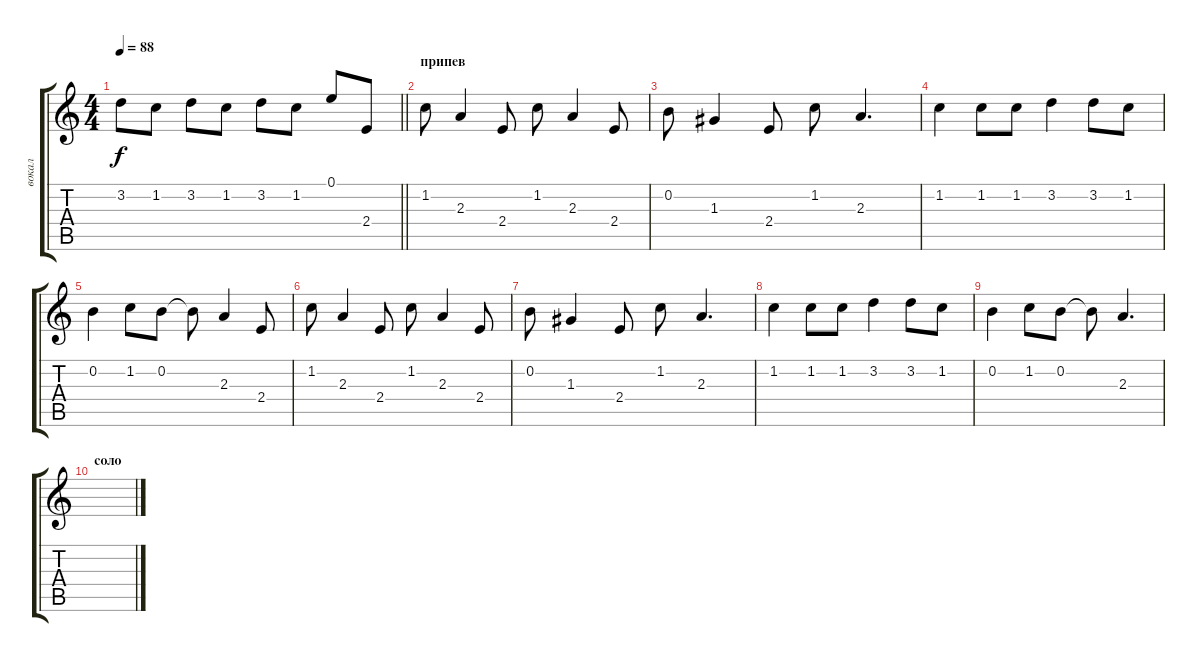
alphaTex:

\track ("вокал" "вокал") {instrument acousticguitarsteel}
\staff {score tabs}
\tuning (E4 B3 G3 D3 A2 E2) {hide}
\ts (4 4)
\tempo 88
\clef g2
\barLineRight lightlight
\ks c
3.2.8{dy f} 1.2.8 3.2.8 1.2.8 3.2.8 1.2.8 0.1.8 2.4.8 |
\section ("" "припев")
1.2.8 2.3.4 2.4.8 1.2.8 2.3.4 2.4.8 |
0.2.8 1.3.4 2.4.8 1.2.8 2.3.4{d} |
1.2.4 1.2.8 1.2.8 3.2.4 3.2.8 1.2.8 |
0.2.4 1.2.8 0.2.8 0.2{t}.8 2.3.4 2.4.8 |
1.2.8 2.3.4 2.4.8 1.2.8 2.3.4 2.4.8 |
0.2.8 1.3.4 2.4.8 1.2.8 2.3.4{d} |
1.2.4 1.2.8 1.2.8 3.2.4 3.2.8 1.2.8 |
0.2.4 1.2.8 0.2.8 0.2{t}.8 2.3.4{d} |
\section ("" "соло")
